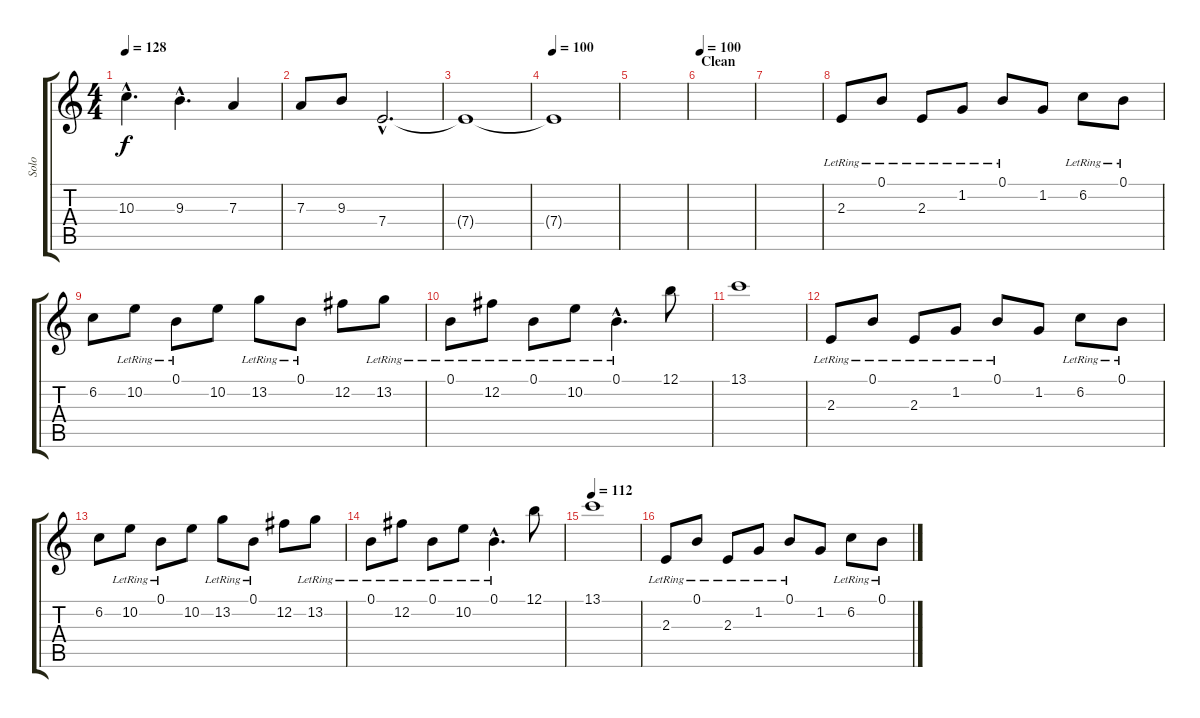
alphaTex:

\track ("Solo" "Solo") {instrument distortionguitar}
\staff {score tabs}
\tuning (B3 Gb3 D3 A2 E2 B1) {hide}
\ts (4 4)
\tempo 128
\clef g2
\ks c
10.3{hac}.4{d dy f} 9.3{hac}.4{d} 7.3.4 |
7.3.8 9.3.8 7.4{hac}.2{d} |
7.4{t}.1 |
\tempo 100
7.4{t}.1 |
|
\section ("" "Clean")
\tempo 100
|
|
2.3{lr}.8{volume 10 instrument electricguitarclean} 0.1{lr}.8 2.3{lr}.8 1.2{lr}.8 0.1{lr}.8 1.2.8 6.2{lr}.8 0.1{lr}.8 |
6.2.8 10.2{lr}.8 0.1{lr}.8 10.2.8 13.2{lr}.8 0.1{lr}.8 12.2.8 13.2{lr}.8 |
0.1{lr}.8 12.2{lr}.8 0.1{lr}.8 10.2{lr}.8 0.1{hac lr}.4{d} 12.1.8 |
13.1.1 |
2.3{lr}.8 0.1{lr}.8 2.3{lr}.8 1.2{lr}.8 0.1{lr}.8 1.2.8 6.2{lr}.8 0.1{lr}.8 |
6.2.8 10.2{lr}.8 0.1{lr}.8 10.2.8 13.2{lr}.8 0.1{lr}.8 12.2.8 13.2{lr}.8 |
0.1{lr}.8 12.2{lr}.8 0.1{lr}.8 10.2{lr}.8 0.1{hac lr}.4{d} 12.1.8 |
\tempo 112
13.1.1 |
2.3{lr}.8{volume 12 instrument electricguitarclean} 0.1{lr}.8 2.3{lr}.8 1.2{lr}.8 0.1{lr}.8 1.2.8 6.2{lr}.8 0.1{lr}.8
